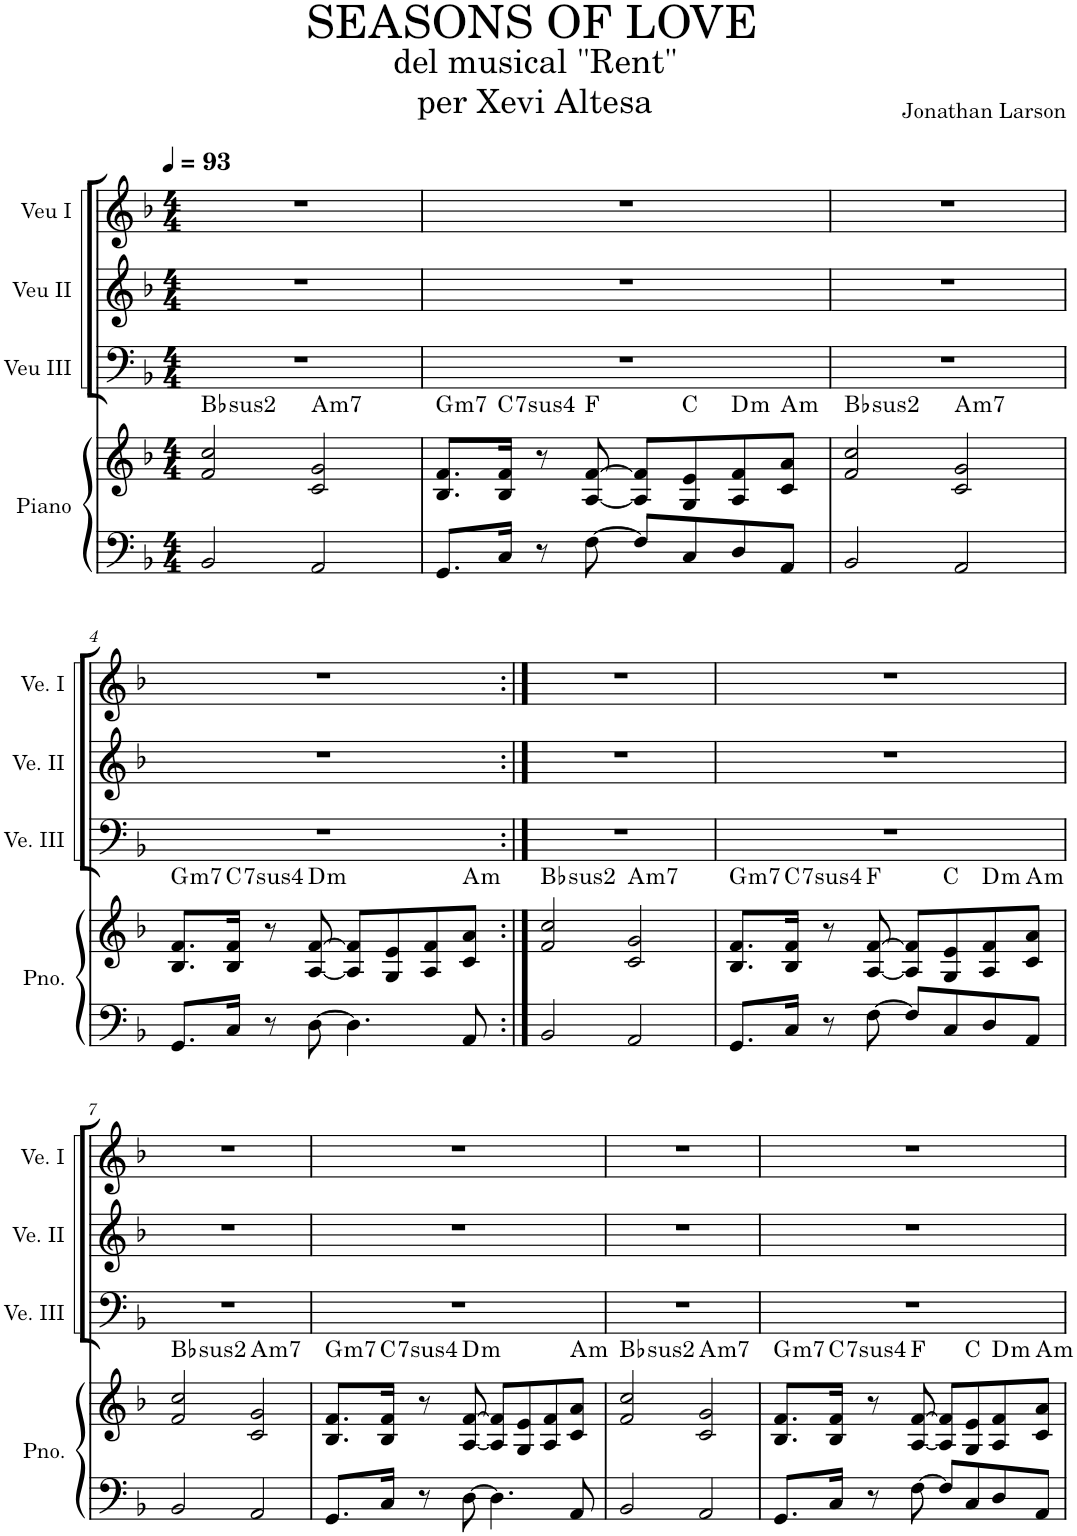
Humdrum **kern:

**kern	**kern	**harte	**kern	**kern	**kern
*part4	*part4	*part4	*part3	*part2	*part1
*staff5	*staff4	*	*staff3	*staff2	*staff1
*I"Piano	*	*	*I"Veu III	*I"Veu II	*I"Veu I
*I'Pno.	*	*	*I'Ve. III	*I'Ve. II	*I'Ve. I
*clefF4	*clefG2	*	*clefF4	*clefG2	*clefG2
*k[b-]	*k[b-]	*	*k[b-]	*k[b-]	*k[b-]
*M4/4	*M4/4	*	*M4/4	*M4/4	*M4/4
*MM93	*MM93	*	*MM93	*MM93	*MM93
=1	=1	=1	=1	=1	=1
!	!	!LO:H:kt=2	!	!	!
2BB-/	2f/ 2cc/	Bb:(1,2,5)	1r	1r	1r
!	!	!LO:H:kt=m7	!	!	!
2AA/	2c/ 2g/	A:min7	.	.	.
=2	=2	=2	=2	=2	=2
!	!	!LO:H:kt=m7	!	!	!
8.GG/L	8.B-/ 8.f/L	G:min7	1r	1r	1r
!	!	!LO:H:kt=74	!	!	!
16C/Jk	16B-/ 16f/Jk	C:sus4(7)	.	.	.
8r	8r	.	.	.	.
[>8F\	[<8A/ [>8f/	F:maj	.	.	.
8F/L]	8A/] 8f/]L	.	.	.	.
8C/	8G/ 8e/	C:maj	.	.	.
!	!	!LO:H:kt=m	!	!	!
8D/	8A/ 8f/	D:min	.	.	.
!	!	!LO:H:kt=m	!	!	!
8AA/J	8c/ 8a/J	A:min	.	.	.
=3	=3	=3	=3	=3	=3
!	!	!LO:H:kt=2	!	!	!
2BB-/	2f/ 2cc/	Bb:(1,2,5)	1r	1r	1r
!	!	!LO:H:kt=m7	!	!	!
2AA/	2c/ 2g/	A:min7	.	.	.
!!LO:LB:g=z
=4	=4	=4	=4	=4	=4
!	!	!LO:H:kt=m7	!	!	!
8.GG/L	8.B-/ 8.f/L	G:min7	1r	1r	1r
!	!	!LO:H:kt=74	!	!	!
16C/Jk	16B-/ 16f/Jk	C:sus4(7)	.	.	.
8r	8r	.	.	.	.
!	!	!LO:H:kt=m	!	!	!
[>8D\	[<8A/ [>8f/	D:min	.	.	.
4.D\]	8A/] 8f/]L	.	.	.	.
.	8G/ 8e/	.	.	.	.
.	8A/ 8f/	.	.	.	.
!	!	!LO:H:kt=m	!	!	!
8AA/	8c/ 8a/J	A:min	.	.	.
=5:|!	=5:|!	=5:|!	=5:|!	=5:|!	=5:|!
!	!	!LO:H:kt=2	!	!	!
2BB-/	2f/ 2cc/	Bb:(1,2,5)	1r	1r	1r
!	!	!LO:H:kt=m7	!	!	!
2AA/	2c/ 2g/	A:min7	.	.	.
=6	=6	=6	=6	=6	=6
!	!	!LO:H:kt=m7	!	!	!
8.GG/L	8.B-/ 8.f/L	G:min7	1r	1r	1r
!	!	!LO:H:kt=74	!	!	!
16C/Jk	16B-/ 16f/Jk	C:sus4(7)	.	.	.
8r	8r	.	.	.	.
[>8F\	[<8A/ [>8f/	F:maj	.	.	.
8F/L]	8A/] 8f/]L	.	.	.	.
8C/	8G/ 8e/	C:maj	.	.	.
!	!	!LO:H:kt=m	!	!	!
8D/	8A/ 8f/	D:min	.	.	.
!	!	!LO:H:kt=m	!	!	!
8AA/J	8c/ 8a/J	A:min	.	.	.
!!LO:LB:g=z
=7	=7	=7	=7	=7	=7
!	!	!LO:H:kt=2	!	!	!
2BB-/	2f/ 2cc/	Bb:(1,2,5)	1r	1r	1r
!	!	!LO:H:kt=m7	!	!	!
2AA/	2c/ 2g/	A:min7	.	.	.
=8	=8	=8	=8	=8	=8
!	!	!LO:H:kt=m7	!	!	!
8.GG/L	8.B-/ 8.f/L	G:min7	1r	1r	1r
!	!	!LO:H:kt=74	!	!	!
16C/Jk	16B-/ 16f/Jk	C:sus4(7)	.	.	.
8r	8r	.	.	.	.
!	!	!LO:H:kt=m	!	!	!
[>8D\	[<8A/ [>8f/	D:min	.	.	.
4.D\]	8A/] 8f/]L	.	.	.	.
.	8G/ 8e/	.	.	.	.
.	8A/ 8f/	.	.	.	.
!	!	!LO:H:kt=m	!	!	!
8AA/	8c/ 8a/J	A:min	.	.	.
=9	=9	=9	=9	=9	=9
!	!	!LO:H:kt=2	!	!	!
2BB-/	2f/ 2cc/	Bb:(1,2,5)	1r	1r	1r
!	!	!LO:H:kt=m7	!	!	!
2AA/	2c/ 2g/	A:min7	.	.	.
=10	=10	=10	=10	=10	=10
!	!	!LO:H:kt=m7	!	!	!
8.GG/L	8.B-/ 8.f/L	G:min7	1r	1r	1r
!	!	!LO:H:kt=74	!	!	!
16C/Jk	16B-/ 16f/Jk	C:sus4(7)	.	.	.
8r	8r	.	.	.	.
[>8F\	[<8A/ [>8f/	F:maj	.	.	.
8F/L]	8A/] 8f/]L	.	.	.	.
8C/	8G/ 8e/	C:maj	.	.	.
!	!	!LO:H:kt=m	!	!	!
8D/	8A/ 8f/	D:min	.	.	.
!	!	!LO:H:kt=m	!	!	!
8AA/J	8c/ 8a/J	A:min	.	.	.
=	=	=	=	=	=
*-	*-	*-	*-	*-	*-
